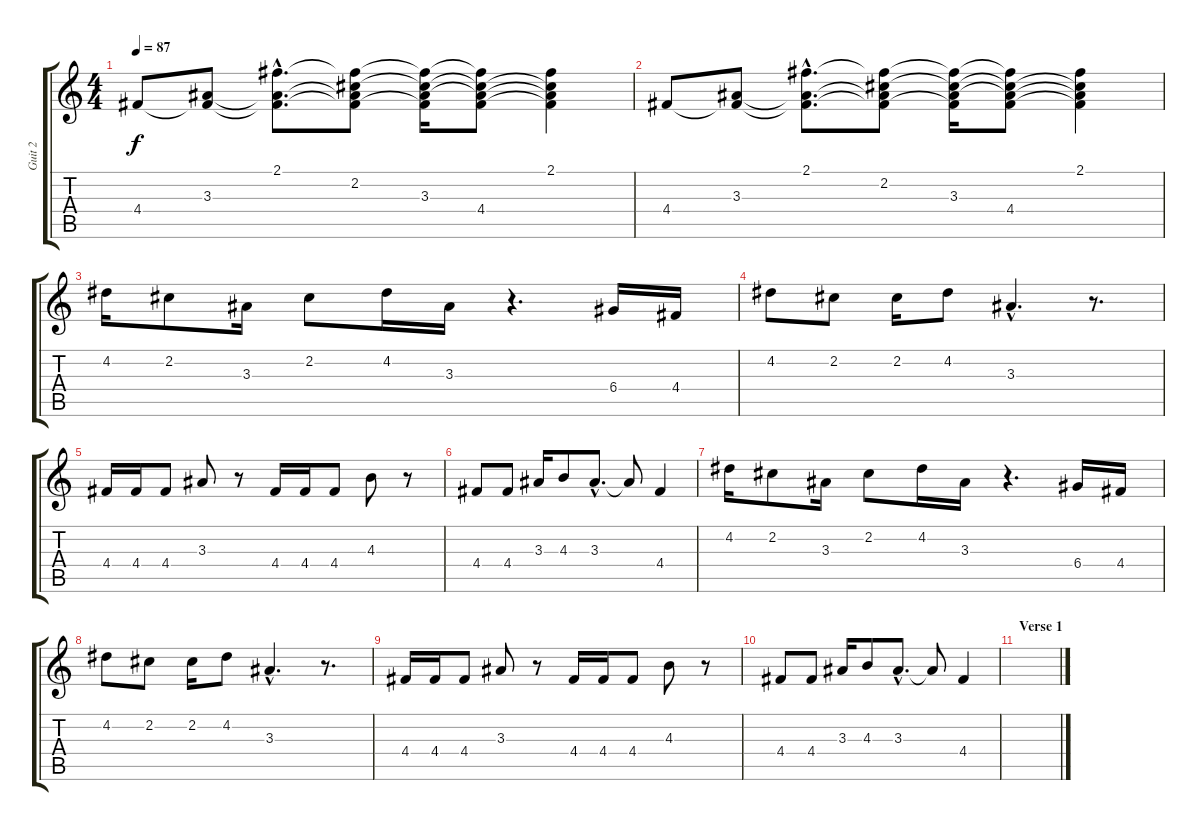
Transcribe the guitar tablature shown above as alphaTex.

\track ("Guit 2" "Guit 2") {instrument electricguitarjazz}
\staff {score tabs}
\tuning (E4 B3 G3 D3 A2 E2) {hide}
\ts (4 4)
\tempo 87
\clef g2
\ks c
4.4.8{dy f instrument electricguitarjazz} (3.3 4.4{t}).8 (2.1{hac} 3.3{hac t} 4.4{hac t}).8{d} (2.1{t} 2.2 3.3{t} 4.4{t}).8 (2.1{t} 2.2{t} 3.3 4.4{t}).16 (2.1{t} 2.2{t} 3.3{t} 4.4).8 (2.1 2.2{t} 3.3{t} 4.4{t}).4 |
4.4.8 (3.3 4.4{t}).8 (2.1{hac} 3.3{hac t} 4.4{hac t}).8{d} (2.1{t} 2.2 3.3{t} 4.4{t}).8 (2.1{t} 2.2{t} 3.3 4.4{t}).16 (2.1{t} 2.2{t} 3.3{t} 4.4).8 (2.1 2.2{t} 3.3{t} 4.4{t}).4 |
\section ("" "")
4.2.16 2.2.8 3.3.16 2.2.8 4.2.16 3.3.16 r.4{d} 6.4.16 4.4.16 |
4.2.8 2.2.8 2.2.16 4.2.8 3.3{hac}.4{d} r.8{d} |
4.4.16 4.4.16 4.4.8 3.3.8 r.8 4.4.16 4.4.16 4.4.8 4.3.8 r.8 |
4.4.8 4.4.8 3.3.16 4.3.8 3.3{hac}.8{d} 3.3{t}.8 4.4.4 |
4.2.16 2.2.8 3.3.16 2.2.8 4.2.16 3.3.16 r.4{d} 6.4.16 4.4.16 |
4.2.8 2.2.8 2.2.16 4.2.8 3.3{hac}.4{d} r.8{d} |
4.4.16 4.4.16 4.4.8 3.3.8 r.8 4.4.16 4.4.16 4.4.8 4.3.8 r.8 |
4.4.8 4.4.8 3.3.16 4.3.8 3.3{hac}.8{d} 3.3{t}.8 4.4.4 |
\section ("" "Verse 1")
